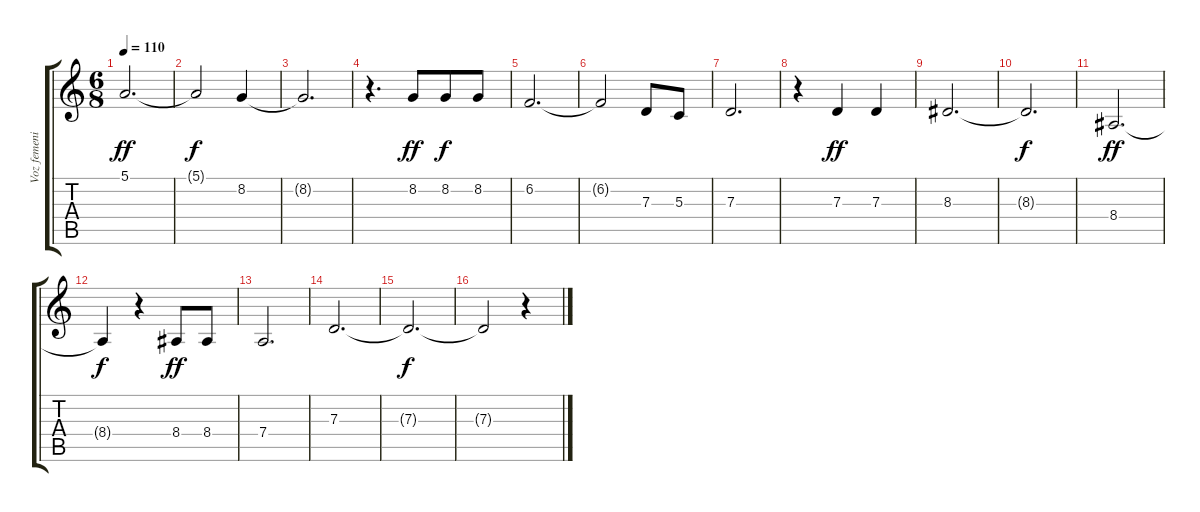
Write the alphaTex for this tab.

\track ("Voz femenina" "Voz femeni") {instrument synthvoice}
\staff {score tabs}
\tuning (E4 B3 G3 D3 A2 E2) {hide}
\ts (6 8)
\tempo 110
\clef g2
\ks c
5.1.2{d dy ff} |
5.1{t}.2{dy f} 8.2.4 |
8.2{t}.2{d} |
r.4{d} 8.2.8{dy ff} 8.2.8{dy f} 8.2.8 |
6.2.2{d} |
6.2{t}.2 7.3.8 5.3.8 |
7.3.2{d} |
r.4 7.3.4{dy ff} 7.3.4 |
8.3.2{d} |
8.3{t}.2{d dy f} |
8.4.2{d dy ff} |
8.4{t}.4{dy f} r.4 8.4.8{dy ff} 8.4.8 |
7.4.2{d} |
7.3.2{d} |
7.3{t}.2{d dy f} |
7.3{t}.2 r.4
